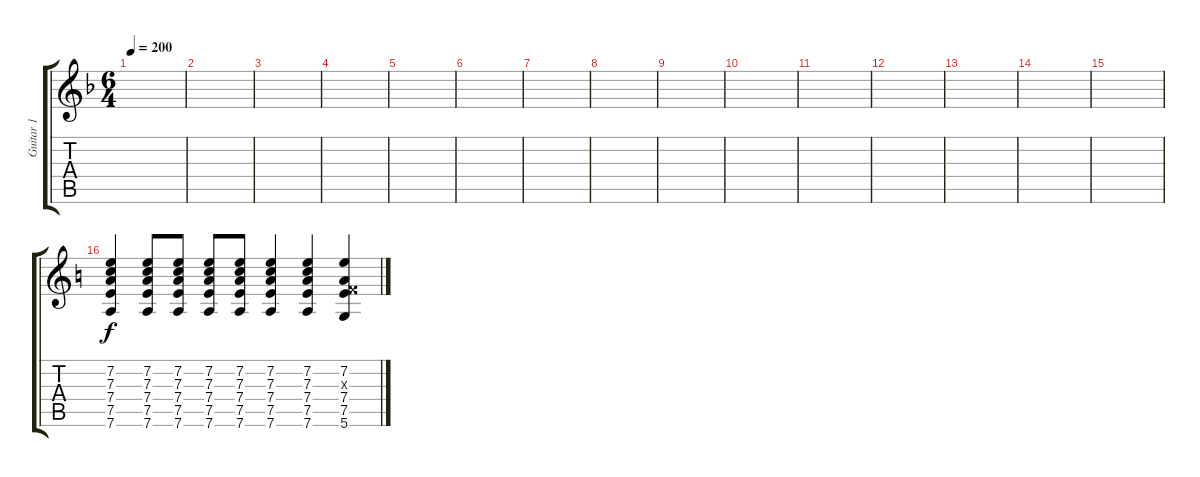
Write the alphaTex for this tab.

\track ("Guitar 1" "Guitar 1") {instrument distortionguitar}
\staff {score tabs}
\tuning (D4 A3 F3 D3 A2 D2) {hide}
\ts (6 4)
\tempo 200
\clef g2
\ks f
|
|
|
|
|
|
|
|
|
|
|
|
|
|
|
\ks c
(7.2 7.3 7.4 7.5 7.6).4 (7.2 7.3 7.4 7.5 7.6).8 (7.2 7.3 7.4 7.5 7.6).8 (7.2 7.3 7.4 7.5 7.6).8 (7.2 7.3 7.4 7.5 7.6).8 (7.2 7.3 7.4 7.5 7.6).4 (7.2 7.3 7.4 7.5 7.6).4 (7.2 0.3{x} 7.4 7.5 5.6).4
